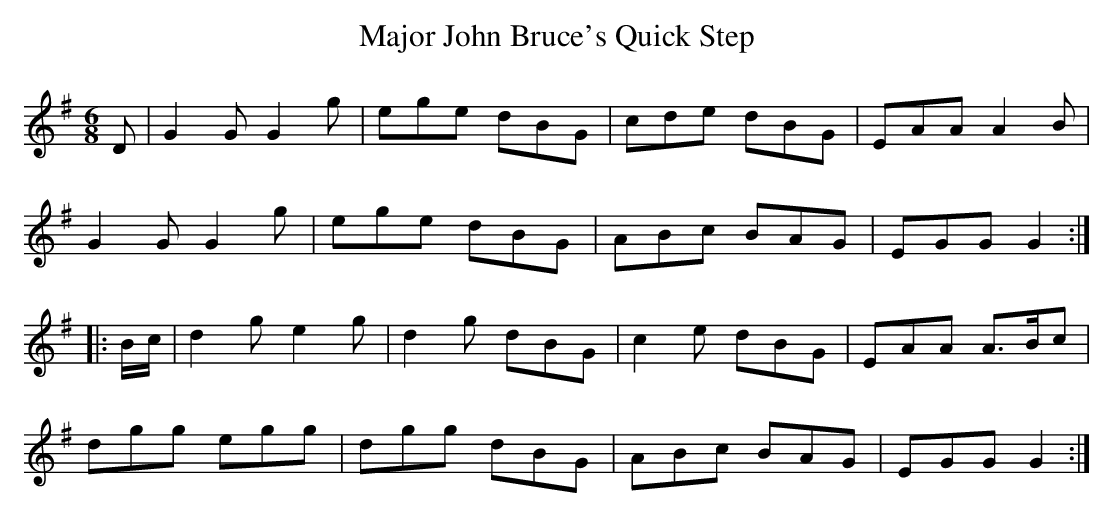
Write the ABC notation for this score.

X:1
T:Major John Bruce's Quick Step
M:6/8
L:1/8
K:G
D | G2G G2g | ege dBG | cde dBG | EAA A2B |
G2G G2g | ege dBG | ABc BAG | EGG G2 :|
|: B/c/ | d2g e2g | d2g dBG | c2e dBG | EAA A>Bc |
dgg egg | dgg dBG | ABc BAG | EGG G2 :|]
